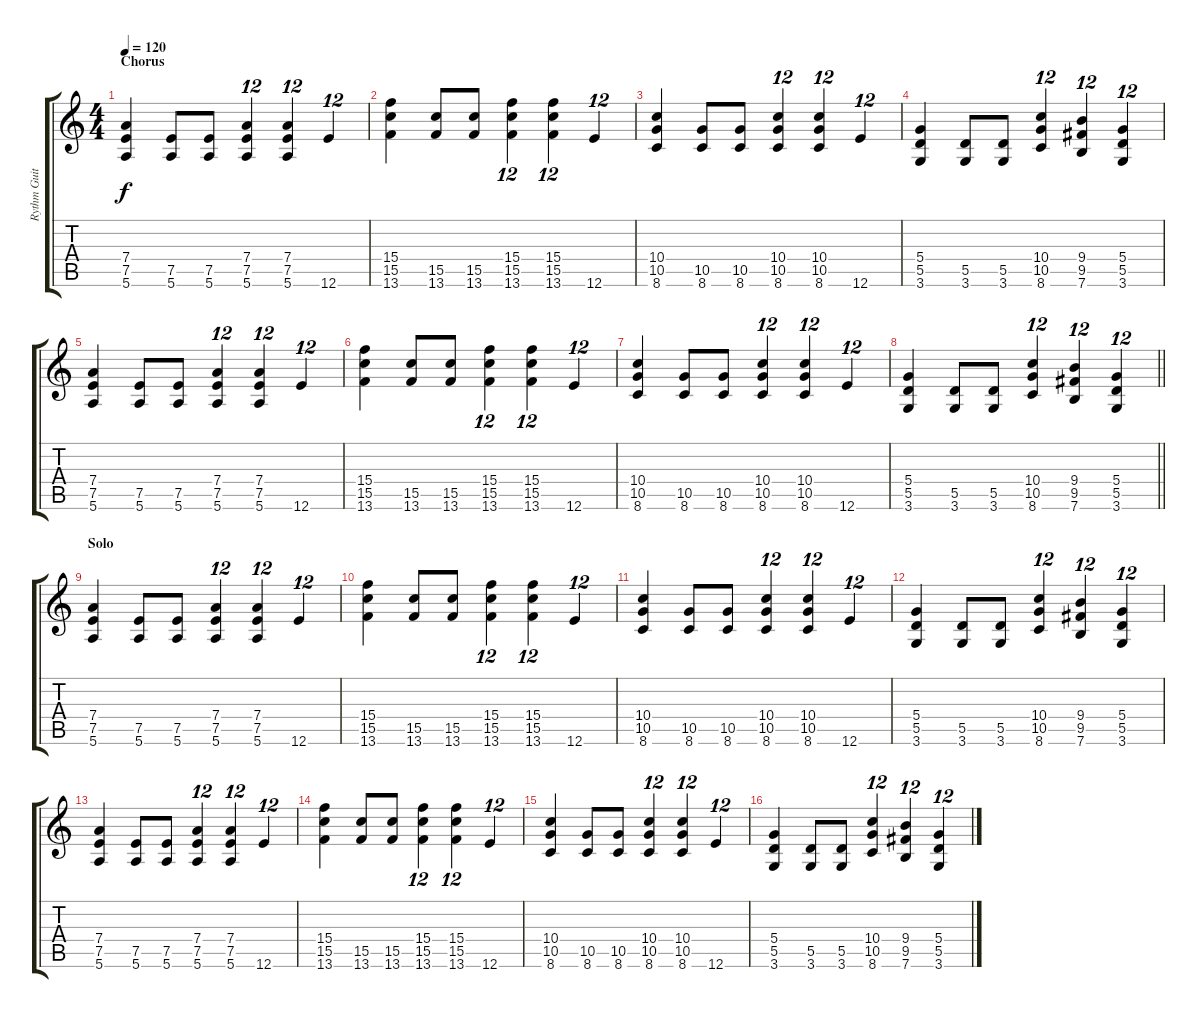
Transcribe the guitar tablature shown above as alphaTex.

\track ("Rythm Guitar 1" "Rythm Guit") {instrument distortionguitar}
\staff {score tabs}
\tuning (E4 B3 G3 D3 A2 E2) {hide}
\ts (4 4)
\section ("" "Chorus")
\tempo 120
\clef g2
\ks c
(7.4 7.5 5.6).4{dy f} (7.5 5.6).8 (7.5 5.6).8 (7.4 7.5 5.6).4{tu (12 8)} (7.4 7.5 5.6).4{tu (12 8)} 12.6.4{tu (12 8)} |
(15.4 15.5 13.6).4 (15.5 13.6).8 (15.5 13.6).8 (15.4 15.5 13.6).4{tu (12 8)} (15.4 15.5 13.6).4{tu (12 8)} 12.6.4{tu (12 8)} |
(10.4 10.5 8.6).4 (10.5 8.6).8 (10.5 8.6).8 (10.4 10.5 8.6).4{tu (12 8)} (10.4 10.5 8.6).4{tu (12 8)} 12.6.4{tu (12 8)} |
(5.4 5.5 3.6).4 (5.5 3.6).8 (5.5 3.6).8 (10.4 10.5 8.6).4{tu (12 8)} (9.4 9.5 7.6).4{tu (12 8)} (5.4 5.5 3.6).4{tu (12 8)} |
(7.4 7.5 5.6).4 (7.5 5.6).8 (7.5 5.6).8 (7.4 7.5 5.6).4{tu (12 8)} (7.4 7.5 5.6).4{tu (12 8)} 12.6.4{tu (12 8)} |
(15.4 15.5 13.6).4 (15.5 13.6).8 (15.5 13.6).8 (15.4 15.5 13.6).4{tu (12 8)} (15.4 15.5 13.6).4{tu (12 8)} 12.6.4{tu (12 8)} |
(10.4 10.5 8.6).4 (10.5 8.6).8 (10.5 8.6).8 (10.4 10.5 8.6).4{tu (12 8)} (10.4 10.5 8.6).4{tu (12 8)} 12.6.4{tu (12 8)} |
\barLineRight lightlight
(5.4 5.5 3.6).4 (5.5 3.6).8 (5.5 3.6).8 (10.4 10.5 8.6).4{tu (12 8)} (9.4 9.5 7.6).4{tu (12 8)} (5.4 5.5 3.6).4{tu (12 8)} |
\section ("" "Solo")
(7.4 7.5 5.6).4 (7.5 5.6).8 (7.5 5.6).8 (7.4 7.5 5.6).4{tu (12 8)} (7.4 7.5 5.6).4{tu (12 8)} 12.6.4{tu (12 8)} |
(15.4 15.5 13.6).4 (15.5 13.6).8 (15.5 13.6).8 (15.4 15.5 13.6).4{tu (12 8)} (15.4 15.5 13.6).4{tu (12 8)} 12.6.4{tu (12 8)} |
(10.4 10.5 8.6).4 (10.5 8.6).8 (10.5 8.6).8 (10.4 10.5 8.6).4{tu (12 8)} (10.4 10.5 8.6).4{tu (12 8)} 12.6.4{tu (12 8)} |
(5.4 5.5 3.6).4 (5.5 3.6).8 (5.5 3.6).8 (10.4 10.5 8.6).4{tu (12 8)} (9.4 9.5 7.6).4{tu (12 8)} (5.4 5.5 3.6).4{tu (12 8)} |
(7.4 7.5 5.6).4 (7.5 5.6).8 (7.5 5.6).8 (7.4 7.5 5.6).4{tu (12 8)} (7.4 7.5 5.6).4{tu (12 8)} 12.6.4{tu (12 8)} |
(15.4 15.5 13.6).4 (15.5 13.6).8 (15.5 13.6).8 (15.4 15.5 13.6).4{tu (12 8)} (15.4 15.5 13.6).4{tu (12 8)} 12.6.4{tu (12 8)} |
(10.4 10.5 8.6).4 (10.5 8.6).8 (10.5 8.6).8 (10.4 10.5 8.6).4{tu (12 8)} (10.4 10.5 8.6).4{tu (12 8)} 12.6.4{tu (12 8)} |
(5.4 5.5 3.6).4 (5.5 3.6).8 (5.5 3.6).8 (10.4 10.5 8.6).4{tu (12 8)} (9.4 9.5 7.6).4{tu (12 8)} (5.4 5.5 3.6).4{tu (12 8)}
